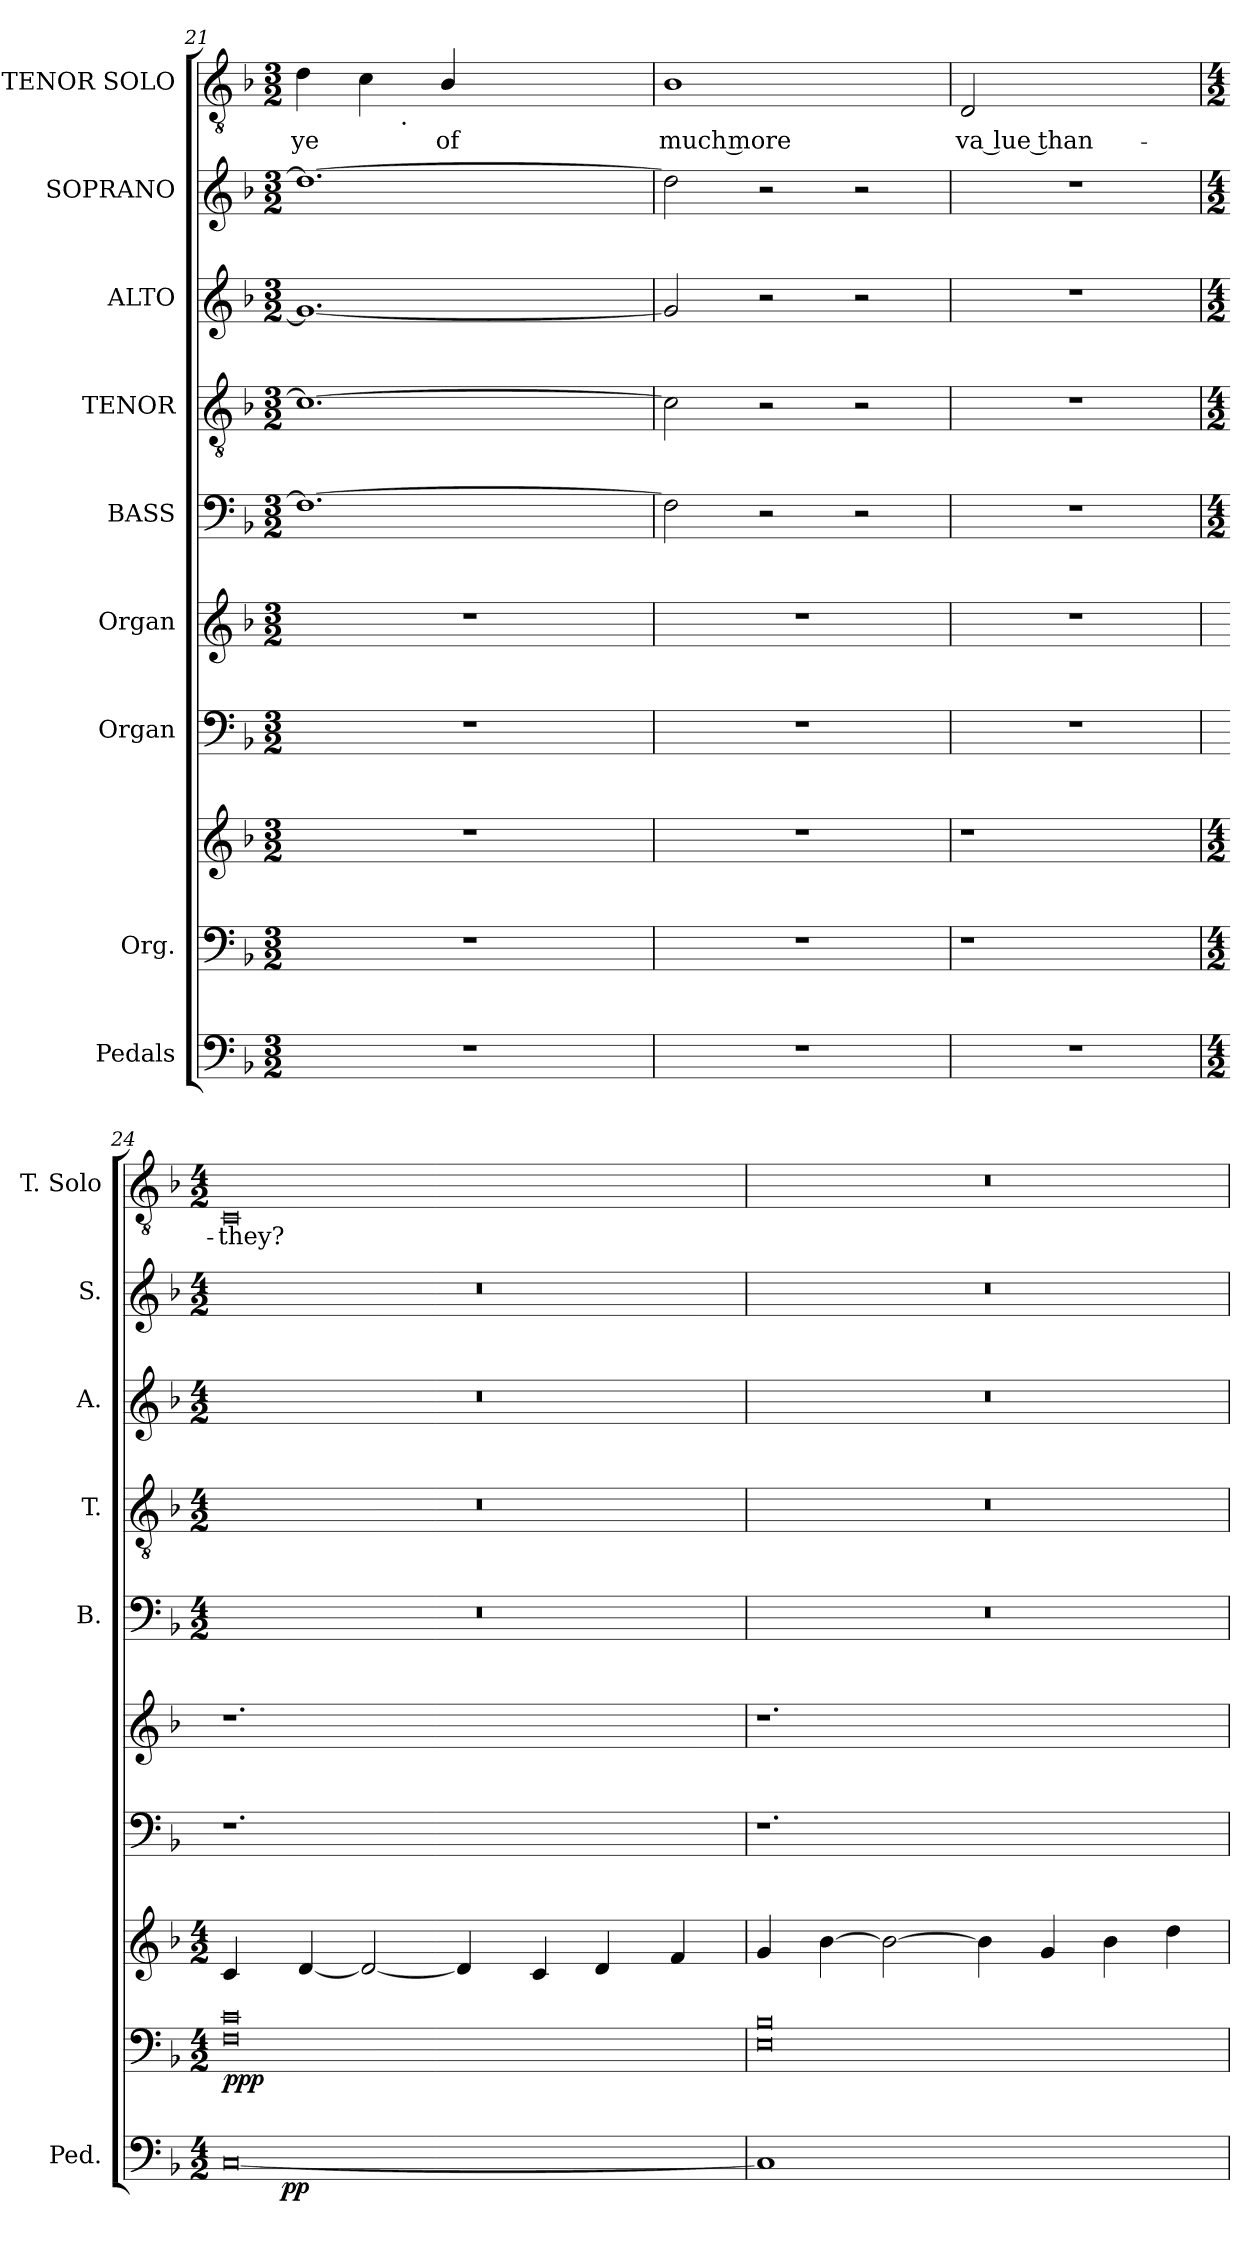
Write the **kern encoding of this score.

**kern	**dynam	**kern	**kern	**dynam	**kern	**kern	**kern	**text	**kern	**text	**kern	**text	**kern	**text	**kern	**text
*part9	*part9	*part8	*part8	*part8	*part7	*part6	*part5	*part5	*part4	*part4	*part3	*part3	*part2	*part2	*part1	*part1
*staff10	*staff10	*staff9	*staff8	*staff8/9	*staff7	*staff6	*staff5	*staff5	*staff4	*staff4	*staff3	*staff3	*staff2	*staff2	*staff1	*staff1
*I"Pedals	*	*I"Org.	*	*	*I"Organ	*I"Organ	*I"BASS	*	*I"TENOR	*	*I"ALTO	*	*I"SOPRANO	*	*I"TENOR SOLO	*
*I'Ped.	*	*	*	*	*	*	*I'B.	*	*I'T.	*	*I'A.	*	*I'S.	*	*I'T. Solo	*
*clefF4	*	*clefF4	*clefG2	*	*clefF4	*clefG2	*clefF4	*	*clefGv2	*	*clefG2	*	*clefG2	*	*clefGv2	*
*k[b-]	*	*k[b-]	*k[b-]	*	*k[b-]	*k[b-]	*k[b-]	*	*k[b-]	*	*k[b-]	*	*k[b-]	*	*k[b-]	*
*F:	*	*F:	*F:	*	*F:	*F:	*F:	*	*F:	*	*F:	*	*F:	*	*F:	*
*M3/2	*	*M3/2	*M3/2	*	*M3/2	*M3/2	*M3/2	*	*M3/2	*	*M3/2	*	*M3/2	*	*M3/2	*
=21	=21	=21	=21	=21	=21	=21	=21	=21	=21	=21	=21	=21	=21	=21	=21	=21
!LO:N:vis=1	!	!LO:N:vis=1	!LO:N:vis=1	!	!	!	!	!	!	!	!	!	!	!	!	!LO:LY:b
*	*	*	*	*	*	*	*	*	*	*	*	*	*	*	*^	*
1.r	.	1.r	1.r	.	1.r	1.r	1.F_	.	1.c_	.	1.g_	.	1.dd_	.	4d\	4.ryy	ye
.	.	.	.	.	.	.	.	.	.	.	.	.	.	.	4c\	.	.
!	!	!	!	!	!	!	!	!	!	!	!	!	!	!	!	!LO:TX:b:t=.	!
.	.	.	.	.	.	.	.	.	.	.	.	.	.	.	.	1ryy	.
!	!	!	!	!	!	!	!	!	!	!	!	!	!	!	!	!	!LO:LY:b
.	.	.	.	.	.	.	.	.	.	.	.	.	.	.	4B-/	.	of
.	.	.	.	.	.	.	.	.	.	.	.	.	.	.	2.ryy	.	.
.	.	.	.	.	.	.	.	.	.	.	.	.	.	.	.	8ryy	.
=22	=22	=22	=22	=22	=22	=22	=22	=22	=22	=22	=22	=22	=22	=22	=22	=22	=22
!LO:N:vis=1	!	!LO:N:vis=1	!LO:N:vis=1	!	!	!	!	!	!	!	!	!	!	!	!	!	!LO:LY:b
*	*	*	*	*	*	*	*	*	*	*	*	*	*	*	*v	*v	*
1.r	.	1.r	1.r	.	1.r	1.r	2F\]	.	2c\]	.	2g/]	.	2dd\]	.	1B-	much more
.	.	.	.	.	.	.	2r	.	2r	.	2r	.	2r	.	.	.
.	.	.	.	.	.	.	2r	.	2r	.	2r	.	2r	.	2ryy	.
=23	=23	=23	=23	=23	=23	=23	=23	=23	=23	=23	=23	=23	=23	=23	=23	=23
!LO:N:vis=1	!	!LO:N:vis=1	!LO:N:vis=1	!	!	!	!LO:N:vis=1	!	!LO:N:vis=1	!	!LO:N:vis=1	!	!LO:N:vis=1	!	!	!LO:LY:b:rj
1.r	.	2r	2r	.	1.r	1.r	1.r	.	1.r	.	1.r	.	1.r	.	2D/	va lue than-
.	.	1ryy	1ryy	.	.	.	.	.	.	.	.	.	.	.	1ryy	.
!!LO:PB:g=z
=24	=24	=24	=24	=24	=24	=24	=24	=24	=24	=24	=24	=24	=24	=24	=24	=24
*M4/2	*	*M4/2	*M4/2	*	*	*	*M4/2	*	*M4/2	*	*M4/2	*	*M4/2	*	*M4/2	*
!	!	!	!	!LO:DY:b=2	!	!	!LO:N:vis=1	!	!LO:N:vis=1	!	!LO:N:vis=1	!	!LO:N:vis=1	!	!	!LO:LY:b
!	!	!	!	!LO:DY:n=1:b	!	!	!	!	!	!	!	!	!	!	!	!
*^	*	*	*	*	*	*	*	*	*	*	*	*	*	*	*	*
[<0C	8..ryy	.	0F 0c	4c/	pp p	1.r	1.r	0r	.	0r	.	0r	.	0r	.	0C	-they?
!	!	!LO:DY:b	!	!	!	!	!	!	!	!	!	!	!	!	!	!	!
.	1ryy	pp	.	.	.	.	.	.	.	.	.	.	.	.	.	.	.
.	.	.	.	[<4d/	.	.	.	.	.	.	.	.	.	.	.	.	.
.	.	.	.	2d/_	.	.	.	.	.	.	.	.	.	.	.	.	.
.	.	.	.	4d/]	.	.	.	.	.	.	.	.	.	.	.	.	.
.	2ryy	.	.	.	.	.	.	.	.	.	.	.	.	.	.	.	.
.	.	.	.	4c/	.	.	.	.	.	.	.	.	.	.	.	.	.
.	.	.	.	4d/	.	2ryy	2ryy	.	.	.	.	.	.	.	.	.	.
.	4ryy	.	.	.	.	.	.	.	.	.	.	.	.	.	.	.	.
.	.	.	.	4f/	.	.	.	.	.	.	.	.	.	.	.	.	.
.	32ryy	.	.	.	.	.	.	.	.	.	.	.	.	.	.	.	.
=25	=25	=25	=25	=25	=25	=25	=25	=25	=25	=25	=25	=25	=25	=25	=25	=25	=25
!	!	!	!	!	!	!	!	!LO:N:vis=1	!	!LO:N:vis=1	!	!LO:N:vis=1	!	!LO:N:vis=1	!	!LO:N:vis=1	!
*v	*v	*	*	*	*	*	*	*	*	*	*	*	*	*	*	*	*
1C]	.	0E 0B-	4g/	.	1.r	1.r	0r	.	0r	.	0r	.	0r	.	0r	.
.	.	.	[>4b-\	.	.	.	.	.	.	.	.	.	.	.	.	.
.	.	.	2b-\_	.	.	.	.	.	.	.	.	.	.	.	.	.
1ryy	.	.	4b-\]	.	.	.	.	.	.	.	.	.	.	.	.	.
.	.	.	4g/	.	.	.	.	.	.	.	.	.	.	.	.	.
.	.	.	4b-\	.	2ryy	2ryy	.	.	.	.	.	.	.	.	.	.
.	.	.	4dd\	.	.	.	.	.	.	.	.	.	.	.	.	.
=	=	=	=	=	=	=	=	=	=	=	=	=	=	=	=	=
*-	*-	*-	*-	*-	*-	*-	*-	*-	*-	*-	*-	*-	*-	*-	*-	*-
